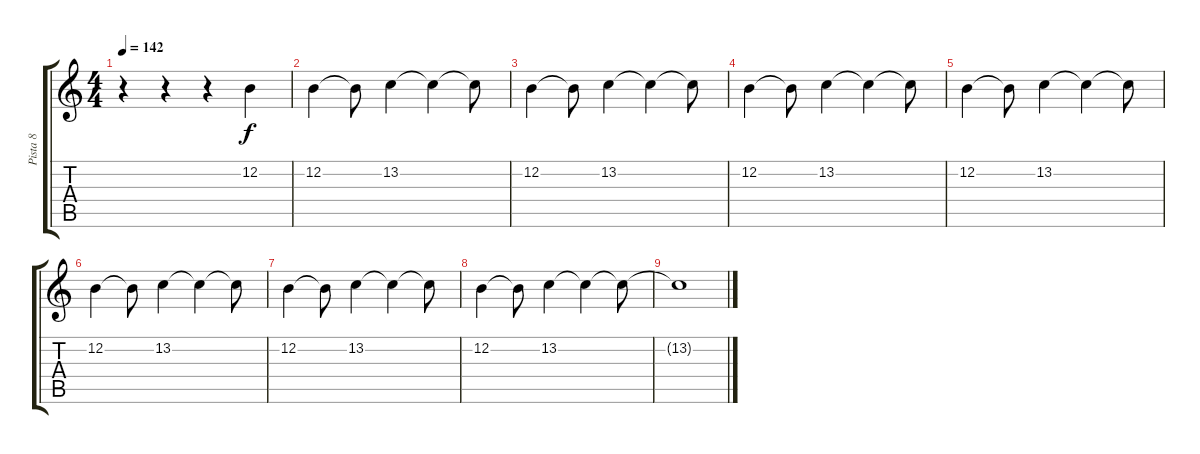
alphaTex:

\track ("Pista 8" "Pista 8") {instrument flute}
\staff {score tabs}
\tuning (E4 B3 G3 D3 A2 E2) {hide}
\ts (4 4)
\tempo 142
\clef g2
\ks c
r.4{dy f} r.4 r.4 12.2.4 |
12.2.4 12.2{t}.8 13.2.4 13.2{t}.4 13.2{t}.8 |
12.2.4 12.2{t}.8 13.2.4 13.2{t}.4 13.2{t}.8 |
12.2.4 12.2{t}.8 13.2.4 13.2{t}.4 13.2{t}.8 |
12.2.4 12.2{t}.8 13.2.4 13.2{t}.4 13.2{t}.8 |
12.2.4 12.2{t}.8 13.2.4 13.2{t}.4 13.2{t}.8 |
12.2.4 12.2{t}.8 13.2.4 13.2{t}.4 13.2{t}.8 |
12.2.4 12.2{t}.8 13.2.4 13.2{t}.4 13.2{t}.8 |
13.2{t}.1{volume 0}
